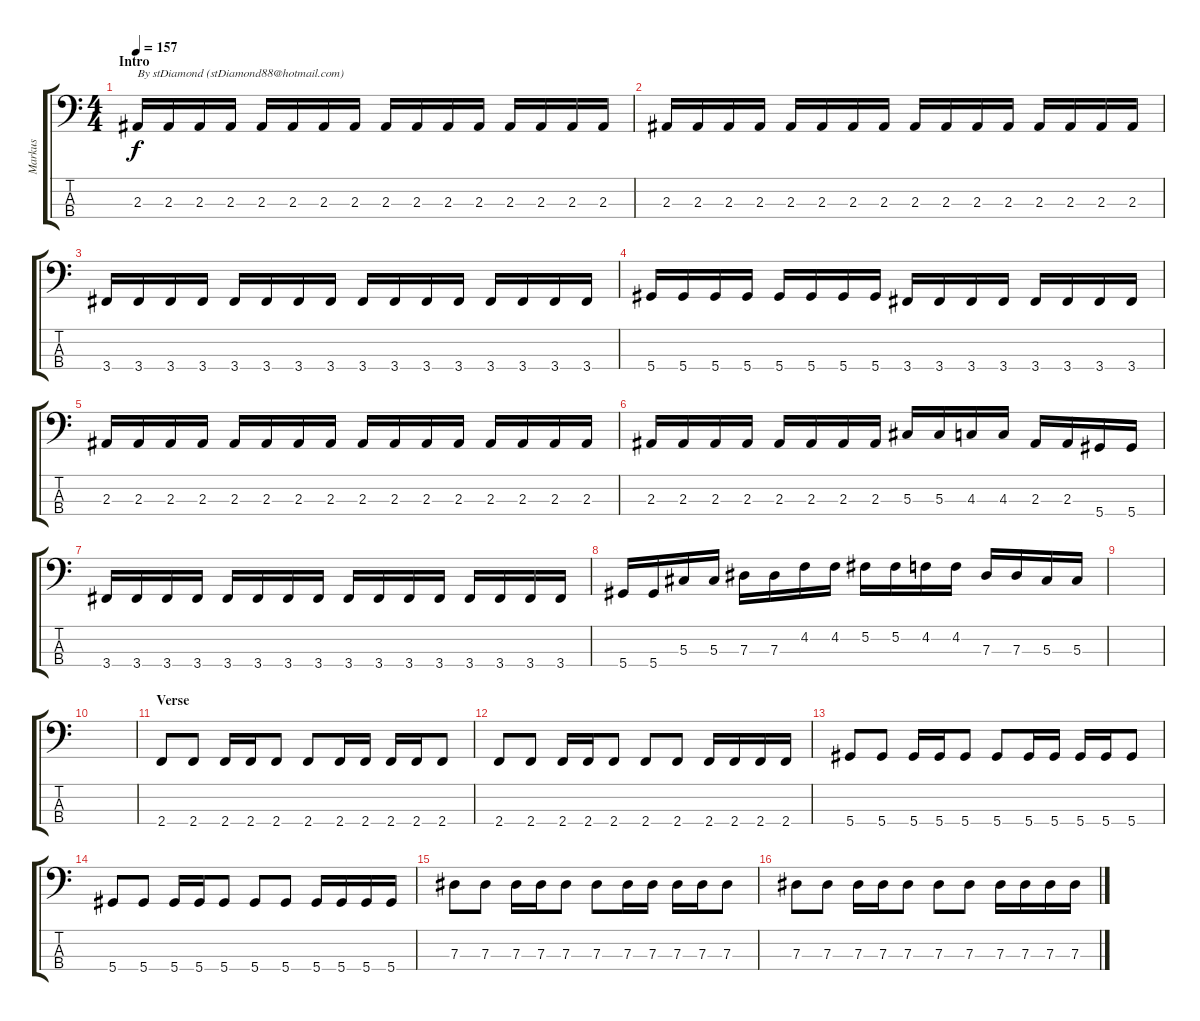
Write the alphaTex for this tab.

\track ("Markus" "Markus") {instrument electricbasspick}
\staff {score tabs}
\tuning (Gb2 Db2 Ab1 Eb1) {hide}
\ts (4 4)
\section ("" "Intro")
\tempo 157
\clef f4
\ks c
2.3.16{txt "By stDiamond (stDiamond88@hotmail.com)" dy f instrument electricbasspick} 2.3.16 2.3.16 2.3.16 2.3.16 2.3.16 2.3.16 2.3.16 2.3.16 2.3.16 2.3.16 2.3.16 2.3.16 2.3.16 2.3.16 2.3.16 |
2.3.16 2.3.16 2.3.16 2.3.16 2.3.16 2.3.16 2.3.16 2.3.16 2.3.16 2.3.16 2.3.16 2.3.16 2.3.16 2.3.16 2.3.16 2.3.16 |
3.4.16 3.4.16 3.4.16 3.4.16 3.4.16 3.4.16 3.4.16 3.4.16 3.4.16 3.4.16 3.4.16 3.4.16 3.4.16 3.4.16 3.4.16 3.4.16 |
5.4.16 5.4.16 5.4.16 5.4.16 5.4.16 5.4.16 5.4.16 5.4.16 3.4.16 3.4.16 3.4.16 3.4.16 3.4.16 3.4.16 3.4.16 3.4.16 |
2.3.16 2.3.16 2.3.16 2.3.16 2.3.16 2.3.16 2.3.16 2.3.16 2.3.16 2.3.16 2.3.16 2.3.16 2.3.16 2.3.16 2.3.16 2.3.16 |
2.3.16 2.3.16 2.3.16 2.3.16 2.3.16 2.3.16 2.3.16 2.3.16 5.3.16 5.3.16 4.3.16 4.3.16 2.3.16 2.3.16 5.4.16 5.4.16 |
3.4.16 3.4.16 3.4.16 3.4.16 3.4.16 3.4.16 3.4.16 3.4.16 3.4.16 3.4.16 3.4.16 3.4.16 3.4.16 3.4.16 3.4.16 3.4.16 |
5.4.16 5.4.16 5.3.16 5.3.16 7.3.16 7.3.16 4.2.16 4.2.16 5.2.16 5.2.16 4.2.16 4.2.16 7.3.16 7.3.16 5.3.16 5.3.16 |
|
|
\section ("" "Verse")
2.4.8 2.4.8 2.4.16 2.4.16 2.4.8 2.4.8 2.4.16 2.4.16 2.4.16 2.4.16 2.4.8 |
2.4.8 2.4.8 2.4.16 2.4.16 2.4.8 2.4.8 2.4.8 2.4.16 2.4.16 2.4.16 2.4.16 |
5.4.8 5.4.8 5.4.16 5.4.16 5.4.8 5.4.8 5.4.16 5.4.16 5.4.16 5.4.16 5.4.8 |
5.4.8 5.4.8 5.4.16 5.4.16 5.4.8 5.4.8 5.4.8 5.4.16 5.4.16 5.4.16 5.4.16 |
7.3.8 7.3.8 7.3.16 7.3.16 7.3.8 7.3.8 7.3.16 7.3.16 7.3.16 7.3.16 7.3.8 |
7.3.8 7.3.8 7.3.16 7.3.16 7.3.8 7.3.8 7.3.8 7.3.16 7.3.16 7.3.16 7.3.16
